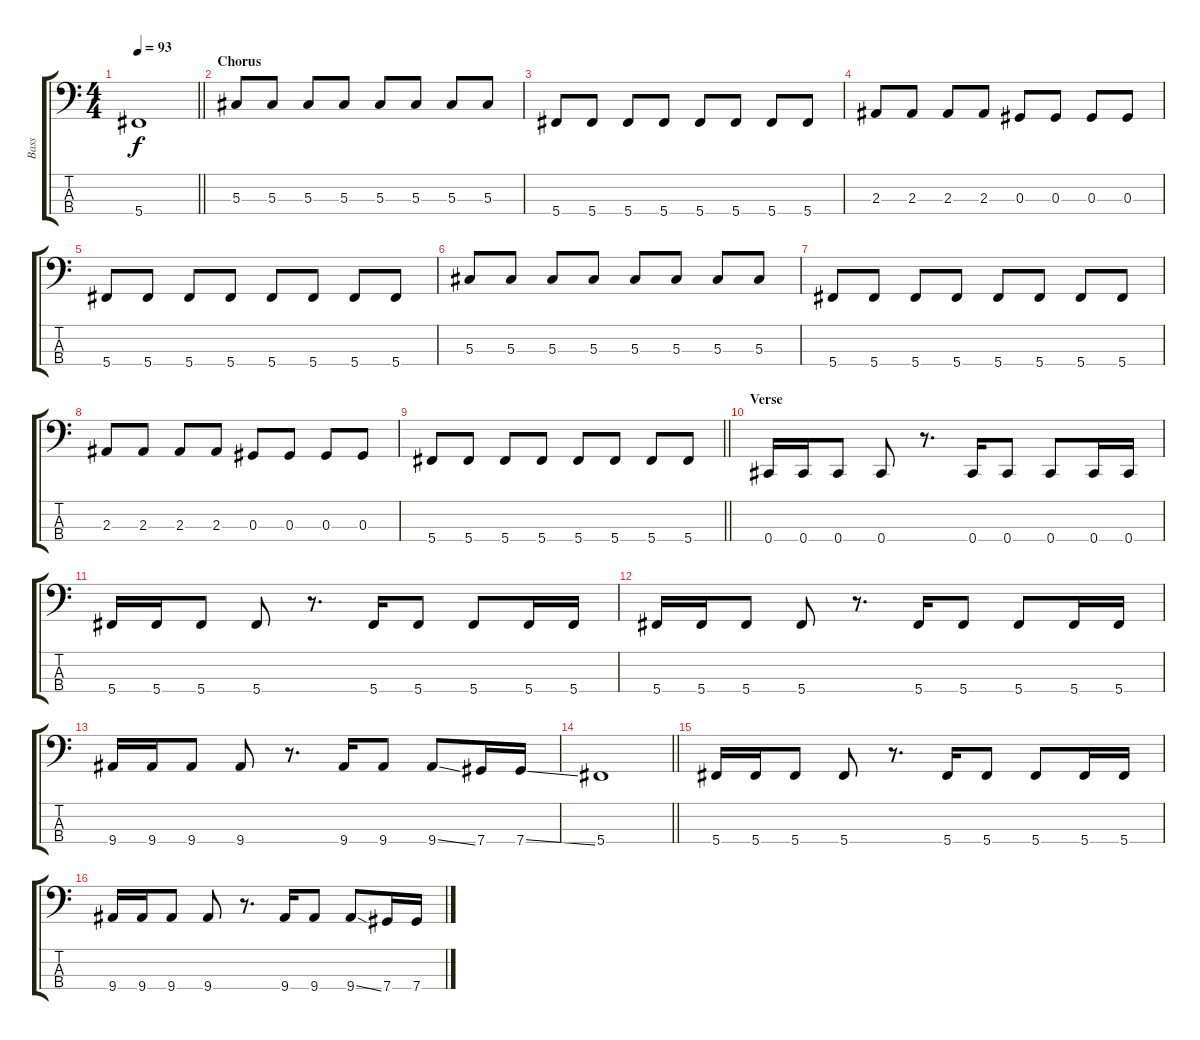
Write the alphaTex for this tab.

\track ("Bass" "Bass") {instrument electricbasspick}
\staff {score tabs}
\tuning (Gb2 Db2 Ab1 Db1) {hide}
\ts (4 4)
\tempo 93
\clef f4
\barLineRight lightlight
\ks c
5.4.1{dy f} |
\section ("" "Chorus")
5.3.8 5.3.8 5.3.8 5.3.8 5.3.8 5.3.8 5.3.8 5.3.8 |
5.4.8 5.4.8 5.4.8 5.4.8 5.4.8 5.4.8 5.4.8 5.4.8 |
2.3.8 2.3.8 2.3.8 2.3.8 0.3.8 0.3.8 0.3.8 0.3.8 |
5.4.8 5.4.8 5.4.8 5.4.8 5.4.8 5.4.8 5.4.8 5.4.8 |
5.3.8 5.3.8 5.3.8 5.3.8 5.3.8 5.3.8 5.3.8 5.3.8 |
5.4.8 5.4.8 5.4.8 5.4.8 5.4.8 5.4.8 5.4.8 5.4.8 |
2.3.8 2.3.8 2.3.8 2.3.8 0.3.8 0.3.8 0.3.8 0.3.8 |
\barLineRight lightlight
5.4.8 5.4.8 5.4.8 5.4.8 5.4.8 5.4.8 5.4.8 5.4.8 |
\section ("" "Verse")
0.4.16 0.4.16 0.4.8 0.4.8 r.8{d} 0.4.16 0.4.8 0.4.8 0.4.16 0.4.16 |
5.4.16 5.4.16 5.4.8 5.4.8 r.8{d} 5.4.16 5.4.8 5.4.8 5.4.16 5.4.16 |
5.4.16 5.4.16 5.4.8 5.4.8 r.8{d} 5.4.16 5.4.8 5.4.8 5.4.16 5.4.16 |
9.4.16 9.4.16 9.4.8 9.4.8 r.8{d} 9.4.16 9.4.8 9.4{ss}.8 7.4.16 7.4{ss}.16 |
\barLineRight lightlight
5.4.1 |
5.4.16 5.4.16 5.4.8 5.4.8 r.8{d} 5.4.16 5.4.8 5.4.8 5.4.16 5.4.16 |
9.4.16 9.4.16 9.4.8 9.4.8 r.8{d} 9.4.16 9.4.8 9.4{ss}.8 7.4.16 7.4{ss}.16
